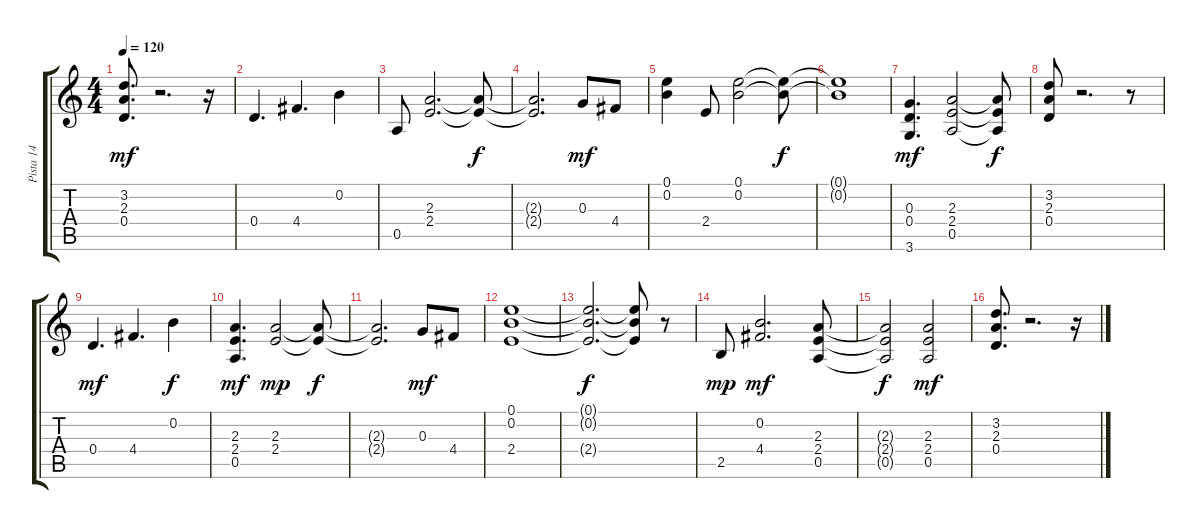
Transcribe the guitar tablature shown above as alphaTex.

\track ("Pista 14" "Pista 14") {instrument distortionguitar}
\staff {score tabs}
\tuning (E4 B3 G3 D3 A2 E2) {hide}
\ts (4 4)
\tempo 120
\clef g2
\ks c
(3.2 2.3 0.4).8{d dy mf} r.2{d} r.16 |
0.4.4{d} 4.4.4{d} 0.2.4 |
0.5.8 (2.3 2.4).2{d} (2.3{t} 2.4{t}).8{dy f} |
(2.3{t} 2.4{t}).2{d} 0.3.8{dy mf} 4.4.8 |
(0.1 0.2).4 2.4.8 (0.1 0.2).2 (0.1{t} 0.2{t}).8{dy f} |
(0.1{t} 0.2{t}).1 |
(0.3 0.4 3.6).4{d dy mf} (2.3 2.4 0.5).2 (2.3{t} 2.4{t} 0.5{t}).8{dy f} |
(3.2 2.3 0.4).8 r.2{d} r.8 |
0.4.4{d dy mf} 4.4.4{d} 0.2.4{dy f} |
(2.3 2.4 0.5).4{d dy mf} (2.3 2.4).2{dy mp} (2.3{t} 2.4{t}).8{dy f} |
(2.3{t} 2.4{t}).2{d} 0.3.8{dy mf} 4.4.8 |
(0.1 0.2 2.4).1 |
(0.1{t} 0.2{t} 2.4{t}).2{d dy f} (0.1{t} 0.2{t} 2.4{t}).8 r.8 |
2.5.8{dy mp} (0.2 4.4).2{d dy mf} (2.3 2.4 0.5).8 |
(2.3{t} 2.4{t} 0.5{t}).2{dy f} (2.3 2.4 0.5).2{dy mf} |
(3.2 2.3 0.4).8{d} r.2{d} r.16
